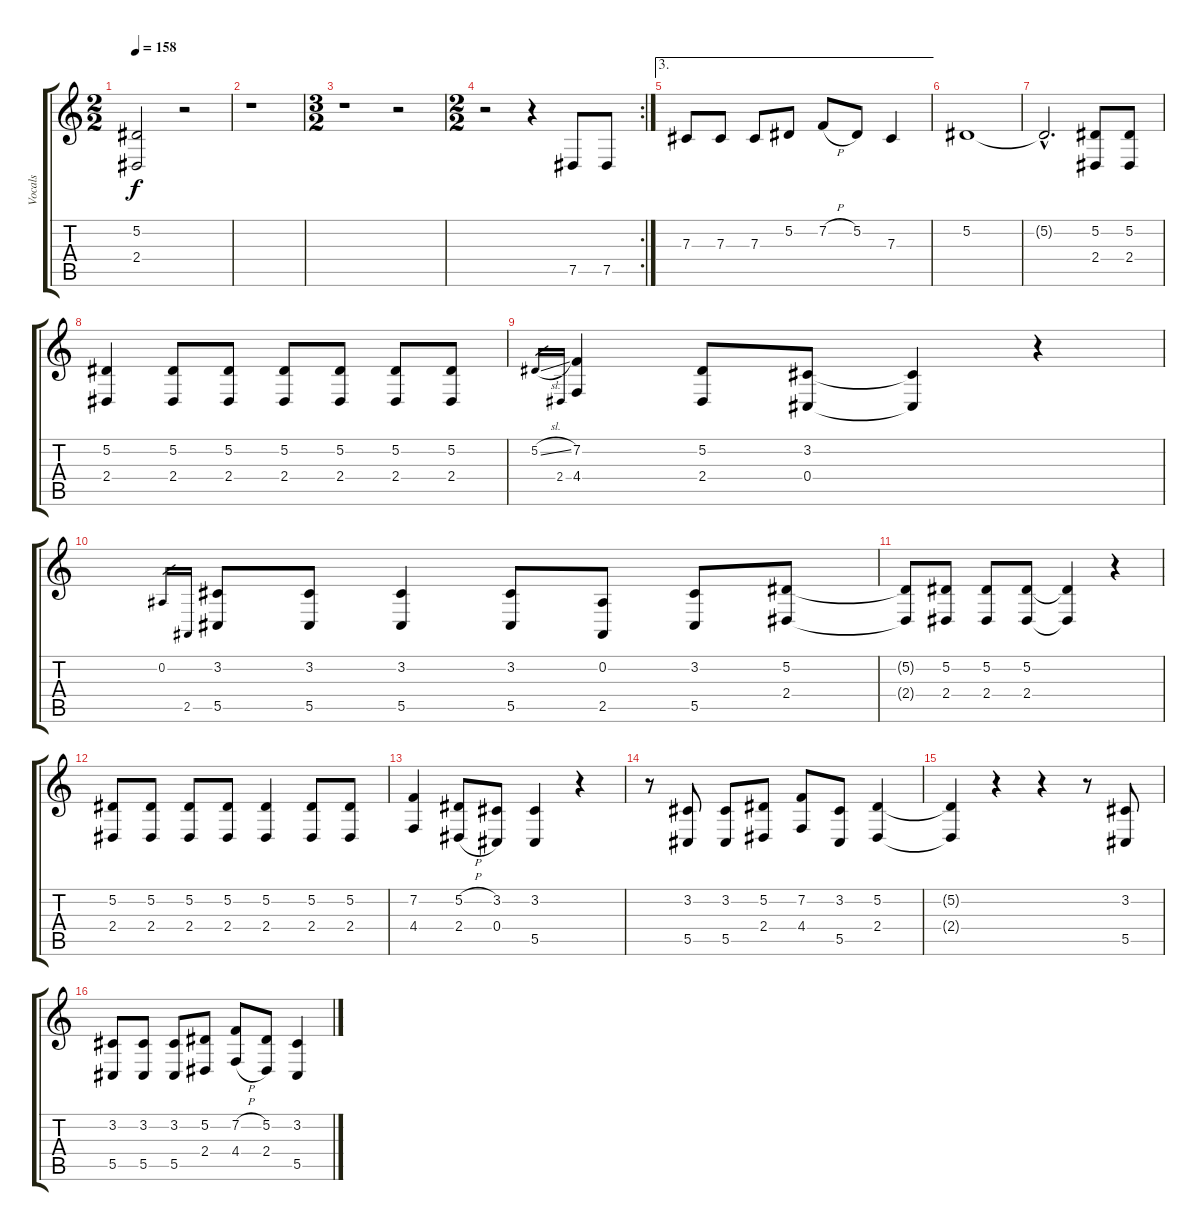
\track ("Vocals" "Vocals") {instrument stringensemble1}
\staff {score tabs}
\tuning (Eb4 Bb3 Gb3 Db3 Ab2 Eb2) {hide}
\ts (2 2)
\tempo 158
\clef g2
\ks c
(5.2{t} 2.4{t}).2{dy f} r.2 |
r.1 |
\ts (3 2)
r.1 r.2 |
\rc 2
\ts (2 2)
r.2 r.4 7.5.8 7.5.8 |
\ae 3
7.3.8 7.3.8 7.3.8 5.2.8 7.2{h}.8 5.2.8 7.3.4 |
5.2.1 |
5.2{hac t}.2{d} (5.2 2.4).8 (5.2 2.4).8 |
(5.2 2.4).4 (5.2 2.4).8 (5.2 2.4).8 (5.2 2.4).8 (5.2 2.4).8 (5.2 2.4).8 (5.2 2.4).8 |
5.2{sl}.16{gr} 2.4.16{gr} (7.2 4.4).4 (5.2 2.4).8 (3.2 0.4).8 (3.2{t} 0.4{t}).4 r.4 |
0.2.16{gr} 2.5.16{gr} (3.2 5.5).8 (3.2 5.5).8 (3.2 5.5).4 (3.2 5.5).8 (0.2 2.5).8 (3.2 5.5).8 (5.2 2.4).8 |
(5.2{t} 2.4{t}).8 (5.2 2.4).8 (5.2 2.4).8 (5.2 2.4).8 (5.2{t} 2.4{t}).4 r.4 |
(5.2 2.4).8 (5.2 2.4).8 (5.2 2.4).8 (5.2 2.4).8 (5.2 2.4).4 (5.2 2.4).8 (5.2 2.4).8 |
(7.2 4.4).4 (5.2{h} 2.4{h}).8 (3.2 0.4).8 (3.2 5.5).4 r.4 |
r.8 (3.2 5.5).8 (3.2 5.5).8 (5.2 2.4).8 (7.2 4.4).8 (3.2 5.5).8 (5.2 2.4).4 |
(5.2{t} 2.4{t}).4 r.4 r.4 r.8 (3.2 5.5).8 |
(3.2 5.5).8 (3.2 5.5).8 (3.2 5.5).8 (5.2 2.4).8 (7.2{h} 4.4{h}).8 (5.2 2.4).8 (3.2 5.5).4
